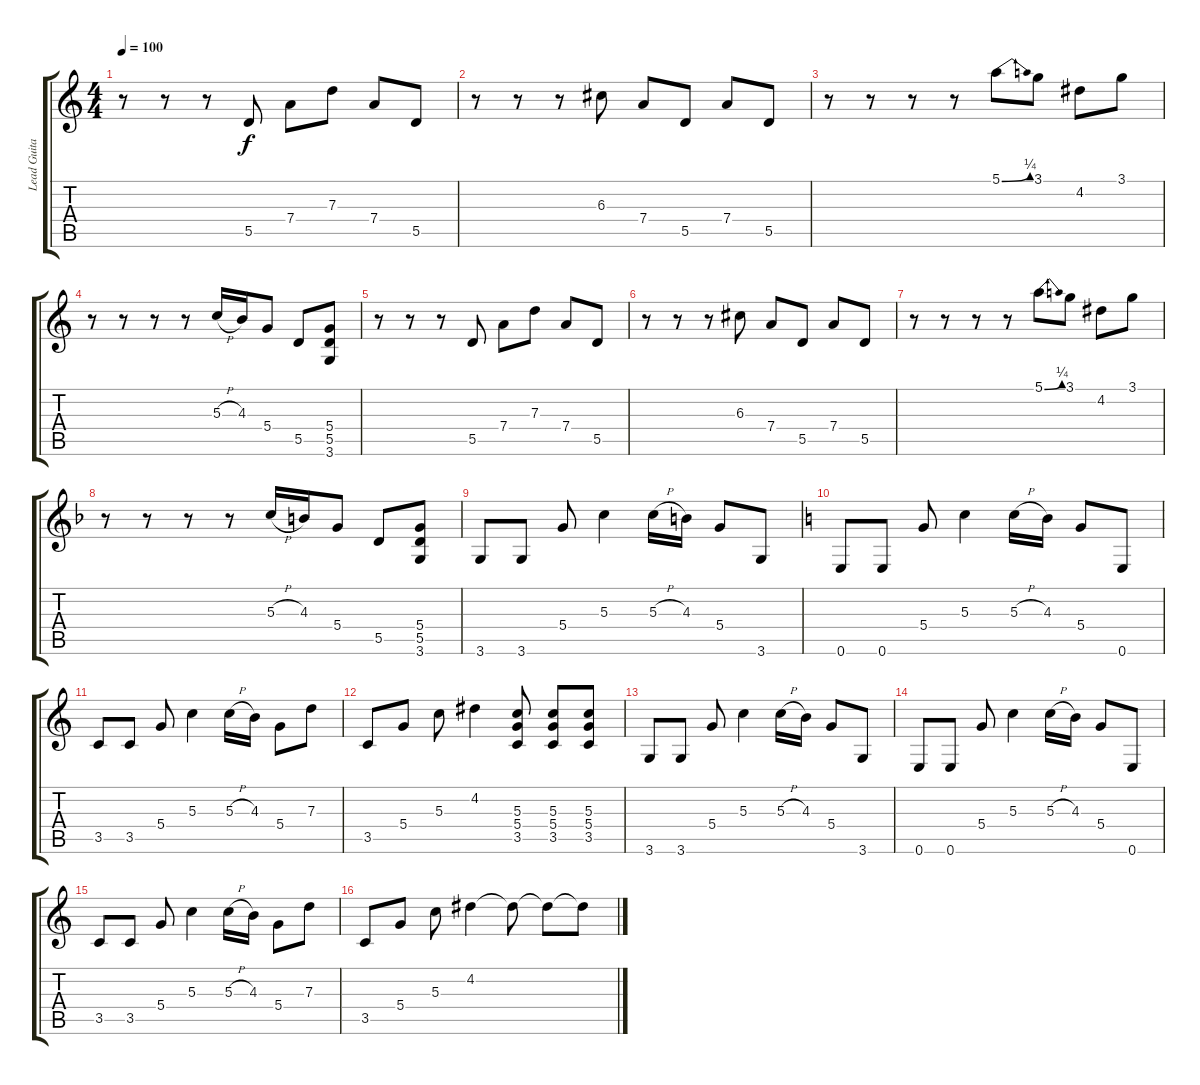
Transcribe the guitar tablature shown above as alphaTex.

\track ("Lead Guitar" "Lead Guita") {instrument distortionguitar}
\staff {score tabs}
\tuning (E4 B3 G3 D3 A2 E2) {hide}
\ts (4 4)
\tempo 100
\clef g2
\ks c
r.8{dy f instrument distortionguitar} r.8 r.8 5.5.8 7.4.8 7.3.8 7.4.8 5.5.8 |
r.8 r.8 r.8 6.3.8 7.4.8 5.5.8 7.4.8 5.5.8 |
r.8 r.8 r.8 r.8 5.1{be (bend 0 0 60 1)}.8 3.1.8 4.2.8 3.1.8 |
r.8 r.8 r.8 r.8 5.3{h}.16 4.3.16 5.4.8 5.5.8 (5.4 5.5 3.6).8 |
r.8{instrument distortionguitar} r.8 r.8 5.5.8 7.4.8 7.3.8 7.4.8 5.5.8 |
r.8 r.8 r.8 6.3.8 7.4.8 5.5.8 7.4.8 5.5.8 |
r.8 r.8 r.8 r.8 5.1{be (bend 0 0 60 1)}.8 3.1.8 4.2.8 3.1.8 |
\ks f
r.8 r.8 r.8 r.8 5.3{h}.16 4.3.16 5.4.8 5.5.8 (5.4 5.5 3.6).8 |
3.6.8{instrument distortionguitar} 3.6.8 5.4.8 5.3.4 5.3{h}.16 4.3.16 5.4.8 3.6.8 |
\ks c
0.6.8 0.6.8 5.4.8 5.3.4 5.3{h}.16 4.3.16 5.4.8 0.6.8 |
3.5.8 3.5.8 5.4.8 5.3.4 5.3{h}.16 4.3.16 5.4.8 7.3.8 |
3.5.8 5.4.8 5.3.8 4.2.4 (5.3 5.4 3.5).8 (5.3 5.4 3.5).8 (5.3 5.4 3.5).8 |
3.6.8{instrument electricguitarclean} 3.6.8 5.4.8 5.3.4 5.3{h}.16 4.3.16 5.4.8 3.6.8 |
0.6.8 0.6.8 5.4.8 5.3.4 5.3{h}.16 4.3.16 5.4.8 0.6.8 |
3.5.8 3.5.8 5.4.8 5.3.4 5.3{h}.16 4.3.16 5.4.8 7.3.8 |
3.5.8 5.4.8 5.3.8 4.2.4{volume 0} 4.2{t}.8 4.2{t}.8 4.2{t}.8
